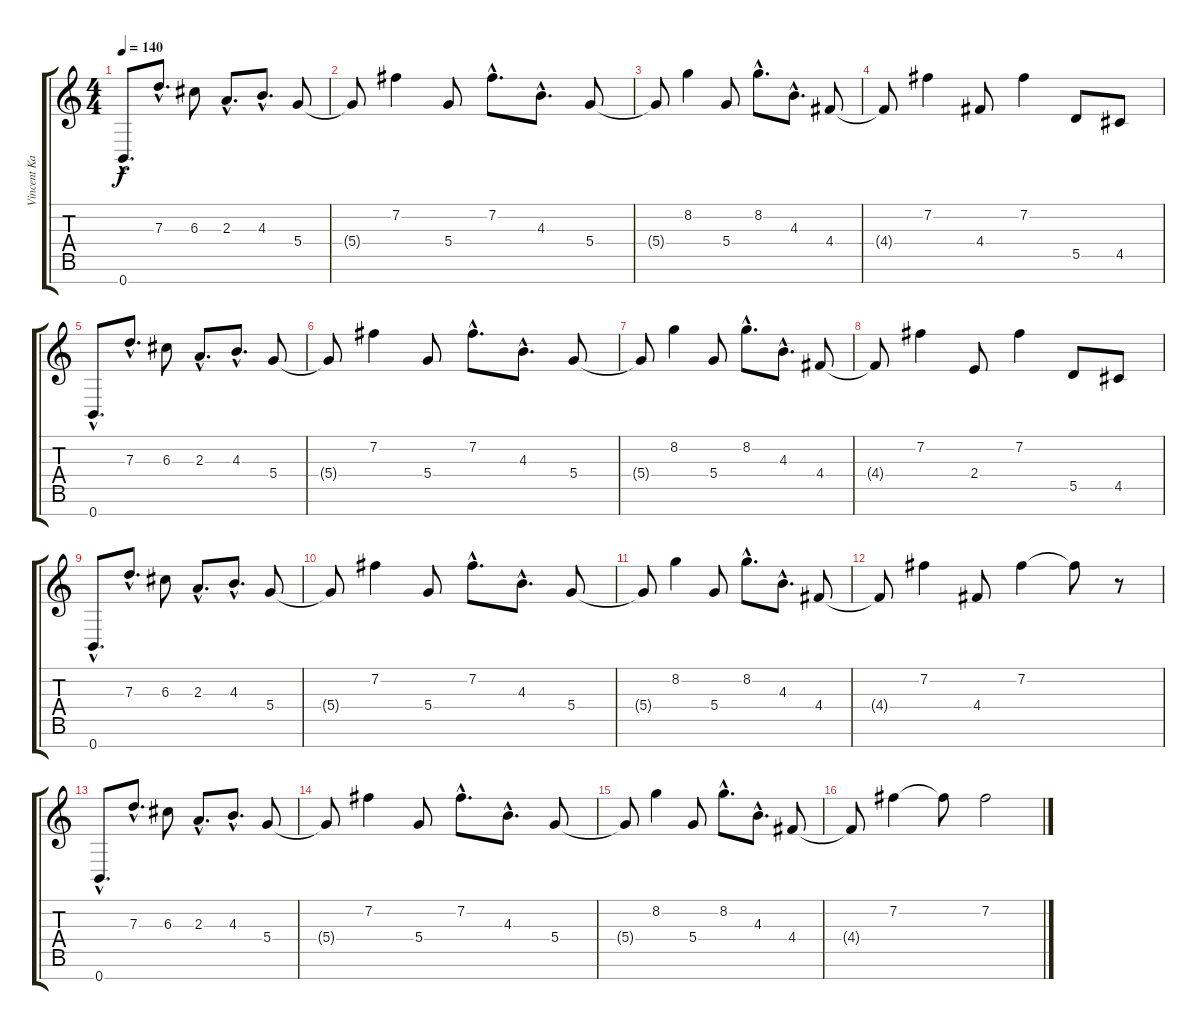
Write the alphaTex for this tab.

\track ("Vincent Kawanach (Guitar)" "Vincent Ka") {instrument electricguitarclean}
\staff {score tabs}
\tuning (E4 B3 G3 D3 A2 E2 B1) {hide}
\ts (4 4)
\tempo 140
\clef g2
\ks c
0.7{hac}.8{d dy f} 7.3{hac}.8{d} 6.3.8 2.3{hac}.8{d} 4.3{hac}.8{d} 5.4.8 |
5.4{t}.8 7.2.4 5.4.8 7.2{hac}.8{d} 4.3{hac}.8{d} 5.4.8 |
5.4{t}.8 8.2.4 5.4.8 8.2{hac}.8{d} 4.3{hac}.8{d} 4.4.8 |
4.4{t}.8 7.2.4 4.4.8 7.2.4 5.5.8 4.5.8 |
0.7{hac}.8{d} 7.3{hac}.8{d} 6.3.8 2.3{hac}.8{d} 4.3{hac}.8{d} 5.4.8 |
5.4{t}.8 7.2.4 5.4.8 7.2{hac}.8{d} 4.3{hac}.8{d} 5.4.8 |
5.4{t}.8 8.2.4 5.4.8 8.2{hac}.8{d} 4.3{hac}.8{d} 4.4.8 |
4.4{t}.8 7.2.4 2.4.8 7.2.4 5.5.8 4.5.8 |
0.7{hac}.8{d} 7.3{hac}.8{d} 6.3.8 2.3{hac}.8{d} 4.3{hac}.8{d} 5.4.8 |
5.4{t}.8 7.2.4 5.4.8 7.2{hac}.8{d} 4.3{hac}.8{d} 5.4.8 |
5.4{t}.8 8.2.4 5.4.8 8.2{hac}.8{d} 4.3{hac}.8{d} 4.4.8 |
4.4{t}.8 7.2.4 4.4.8 7.2.4 7.2{t}.8 r.8 |
0.7{hac}.8{d} 7.3{hac}.8{d} 6.3.8 2.3{hac}.8{d} 4.3{hac}.8{d} 5.4.8 |
5.4{t}.8 7.2.4 5.4.8 7.2{hac}.8{d} 4.3{hac}.8{d} 5.4.8 |
5.4{t}.8 8.2.4 5.4.8 8.2{hac}.8{d} 4.3{hac}.8{d} 4.4.8 |
4.4{t}.8 7.2.4 7.2{t}.8 7.2.2
